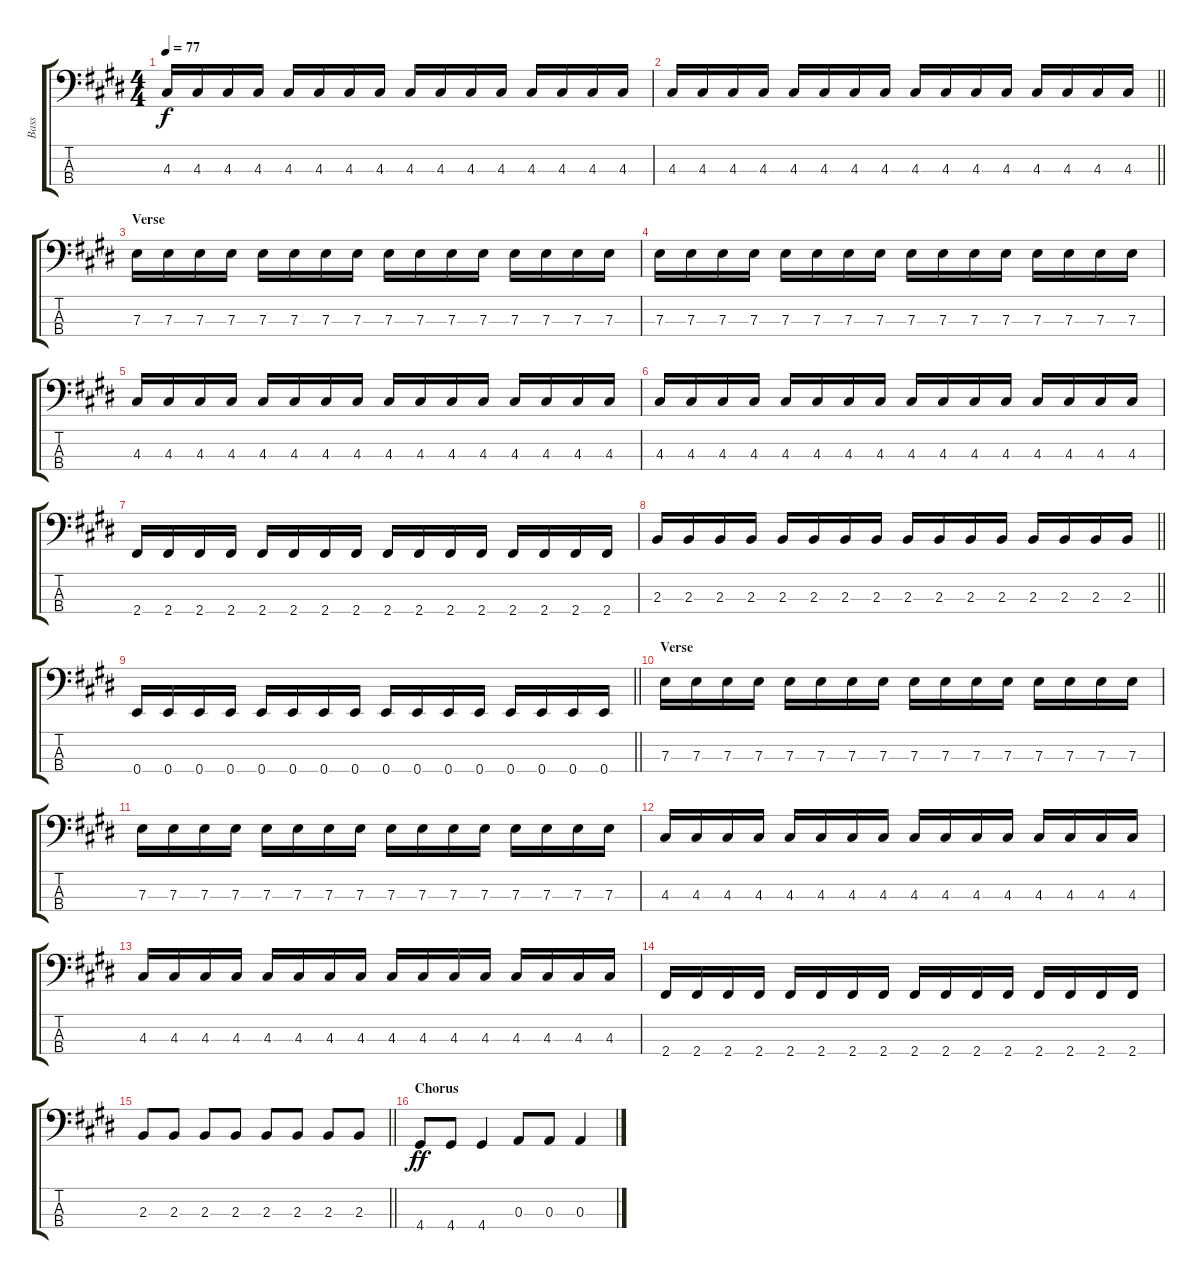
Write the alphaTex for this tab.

\track ("Bass" "Bass") {instrument electricbassfinger}
\staff {score tabs}
\tuning (G2 D2 A1 E1) {hide}
\ts (4 4)
\tempo 77
\clef f4
\ks c#minor
4.3.16{dy f} 4.3.16 4.3.16 4.3.16 4.3.16 4.3.16 4.3.16 4.3.16 4.3.16 4.3.16 4.3.16 4.3.16 4.3.16 4.3.16 4.3.16 4.3.16 |
\barLineRight lightlight
4.3.16 4.3.16 4.3.16 4.3.16 4.3.16 4.3.16 4.3.16 4.3.16 4.3.16 4.3.16 4.3.16 4.3.16 4.3.16 4.3.16 4.3.16 4.3.16 |
\section ("" "Verse")
7.3.16 7.3.16 7.3.16 7.3.16 7.3.16 7.3.16 7.3.16 7.3.16 7.3.16 7.3.16 7.3.16 7.3.16 7.3.16 7.3.16 7.3.16 7.3.16 |
7.3.16 7.3.16 7.3.16 7.3.16 7.3.16 7.3.16 7.3.16 7.3.16 7.3.16 7.3.16 7.3.16 7.3.16 7.3.16 7.3.16 7.3.16 7.3.16 |
4.3.16 4.3.16 4.3.16 4.3.16 4.3.16 4.3.16 4.3.16 4.3.16 4.3.16 4.3.16 4.3.16 4.3.16 4.3.16 4.3.16 4.3.16 4.3.16 |
4.3.16 4.3.16 4.3.16 4.3.16 4.3.16 4.3.16 4.3.16 4.3.16 4.3.16 4.3.16 4.3.16 4.3.16 4.3.16 4.3.16 4.3.16 4.3.16 |
2.4.16 2.4.16 2.4.16 2.4.16 2.4.16 2.4.16 2.4.16 2.4.16 2.4.16 2.4.16 2.4.16 2.4.16 2.4.16 2.4.16 2.4.16 2.4.16 |
\barLineRight lightlight
2.3.16 2.3.16 2.3.16 2.3.16 2.3.16 2.3.16 2.3.16 2.3.16 2.3.16 2.3.16 2.3.16 2.3.16 2.3.16 2.3.16 2.3.16 2.3.16 |
\barLineRight lightlight
0.4.16 0.4.16 0.4.16 0.4.16 0.4.16 0.4.16 0.4.16 0.4.16 0.4.16 0.4.16 0.4.16 0.4.16 0.4.16 0.4.16 0.4.16 0.4.16 |
\section ("" "Verse")
7.3.16 7.3.16 7.3.16 7.3.16 7.3.16 7.3.16 7.3.16 7.3.16 7.3.16 7.3.16 7.3.16 7.3.16 7.3.16 7.3.16 7.3.16 7.3.16 |
7.3.16 7.3.16 7.3.16 7.3.16 7.3.16 7.3.16 7.3.16 7.3.16 7.3.16 7.3.16 7.3.16 7.3.16 7.3.16 7.3.16 7.3.16 7.3.16 |
4.3.16 4.3.16 4.3.16 4.3.16 4.3.16 4.3.16 4.3.16 4.3.16 4.3.16 4.3.16 4.3.16 4.3.16 4.3.16 4.3.16 4.3.16 4.3.16 |
4.3.16 4.3.16 4.3.16 4.3.16 4.3.16 4.3.16 4.3.16 4.3.16 4.3.16 4.3.16 4.3.16 4.3.16 4.3.16 4.3.16 4.3.16 4.3.16 |
2.4.16 2.4.16 2.4.16 2.4.16 2.4.16 2.4.16 2.4.16 2.4.16 2.4.16 2.4.16 2.4.16 2.4.16 2.4.16 2.4.16 2.4.16 2.4.16 |
\barLineRight lightlight
2.3.8 2.3.8 2.3.8 2.3.8 2.3.8 2.3.8 2.3.8 2.3.8 |
\section ("" "Chorus")
4.4.8{dy ff} 4.4.8 4.4.4 0.3.8 0.3.8 0.3.4
